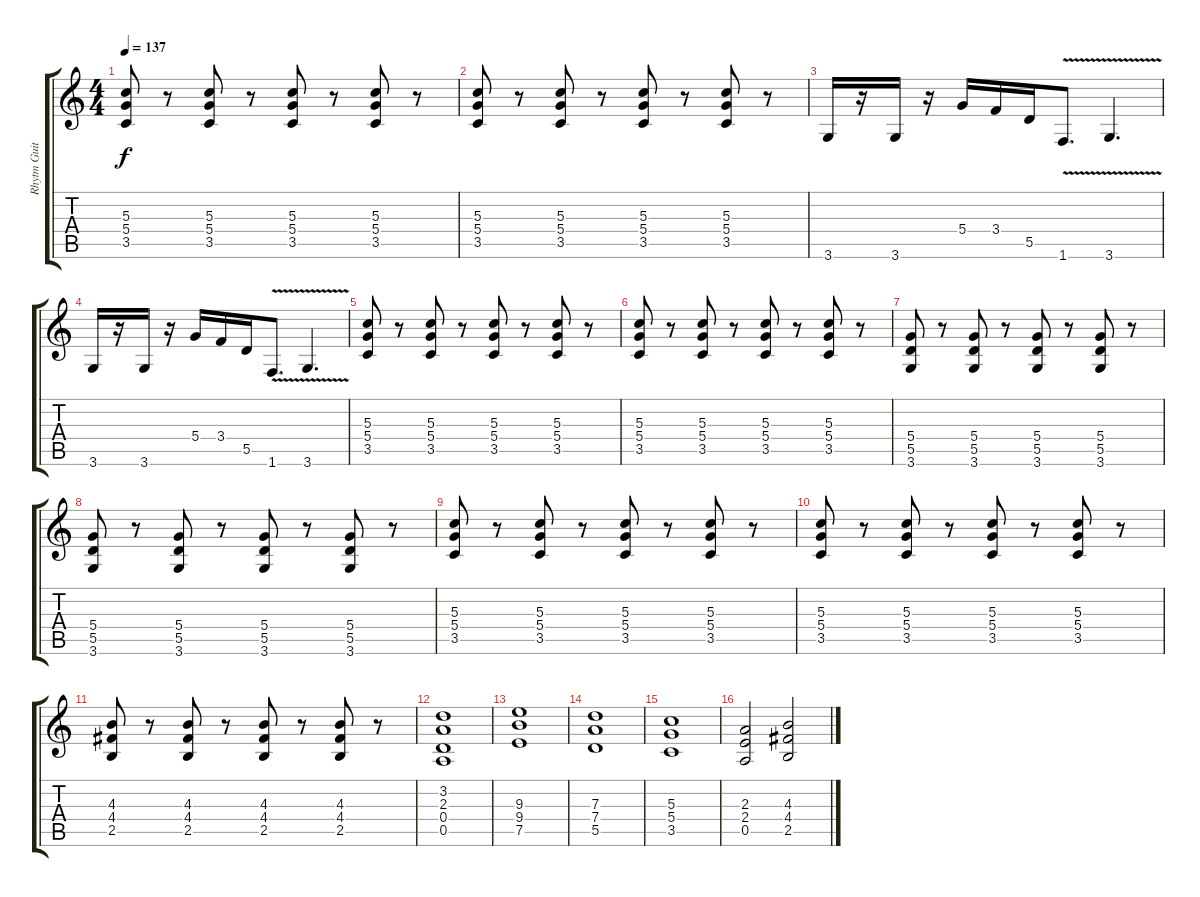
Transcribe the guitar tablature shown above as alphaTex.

\track ("Rhytm Guitar 1" "Rhytm Guit") {instrument overdrivenguitar}
\staff {score tabs}
\tuning (E4 B3 G3 D3 A2 E2) {hide}
\ts (4 4)
\tempo 137
\clef g2
\ks c
(5.3 5.4 3.5).8{dy f} r.8 (5.3 5.4 3.5).8 r.8 (5.3 5.4 3.5).8 r.8 (5.3 5.4 3.5).8 r.8 |
(5.3 5.4 3.5).8 r.8 (5.3 5.4 3.5).8 r.8 (5.3 5.4 3.5).8 r.8 (5.3 5.4 3.5).8 r.8 |
3.6.16 r.16 3.6.16 r.16 5.4.16 3.4.16 5.5.16 1.6{v}.8{d} 3.6{v}.4{d} |
3.6.16 r.16 3.6.16 r.16 5.4.16 3.4.16 5.5.16 1.6{v}.8{d} 3.6{v}.4{d} |
(5.3 5.4 3.5).8 r.8 (5.3 5.4 3.5).8 r.8 (5.3 5.4 3.5).8 r.8 (5.3 5.4 3.5).8 r.8 |
(5.3 5.4 3.5).8 r.8 (5.3 5.4 3.5).8 r.8 (5.3 5.4 3.5).8 r.8 (5.3 5.4 3.5).8 r.8 |
(5.4 5.5 3.6).8 r.8 (5.4 5.5 3.6).8 r.8 (5.4 5.5 3.6).8 r.8 (5.4 5.5 3.6).8 r.8 |
(5.4 5.5 3.6).8 r.8 (5.4 5.5 3.6).8 r.8 (5.4 5.5 3.6).8 r.8 (5.4 5.5 3.6).8 r.8 |
(5.3 5.4 3.5).8 r.8 (5.3 5.4 3.5).8 r.8 (5.3 5.4 3.5).8 r.8 (5.3 5.4 3.5).8 r.8 |
(5.3 5.4 3.5).8 r.8 (5.3 5.4 3.5).8 r.8 (5.3 5.4 3.5).8 r.8 (5.3 5.4 3.5).8 r.8 |
(4.3 4.4 2.5).8 r.8 (4.3 4.4 2.5).8 r.8 (4.3 4.4 2.5).8 r.8 (4.3 4.4 2.5).8 r.8 |
(3.2 2.3 0.4 0.5).1 |
(9.3 9.4 7.5).1 |
(7.3 7.4 5.5).1 |
(5.3 5.4 3.5).1 |
(2.3 2.4 0.5).2 (4.3 4.4 2.5).2
